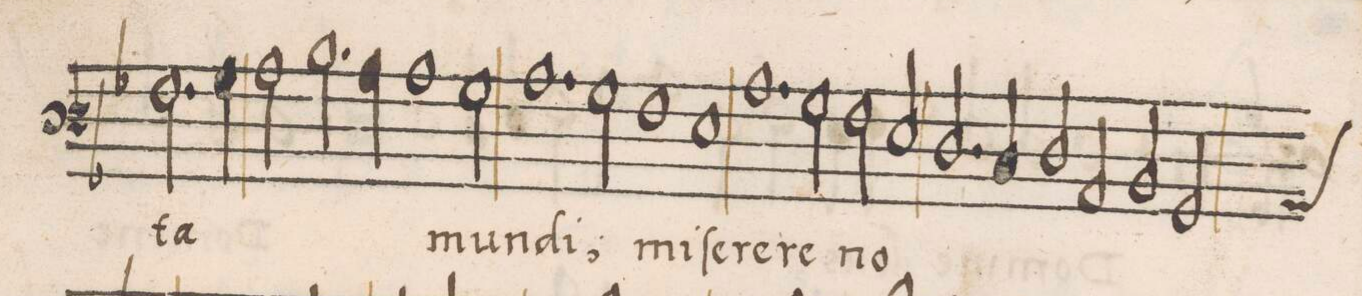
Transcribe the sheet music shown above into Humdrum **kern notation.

**kern	**text
*I"BASSVS	*
*clefF3	*
*k[b-]	*
*met(C|)	*
*M2/1	*
2.A\	-ta
4B-\	.
=100-	=100-
2c\	.
2.d\	.
4c\	.
1c\	mun-
=101-	=101-
2B-\	.
1.c\	.
=102-	=102-
2B-\	-di,
1A\	mi-
=103-	=103-
1G\	-ſe-
1.c\	-re-
=104-	=104-
2B-\	-re
2A\	no-
2G/	.
=105-	=105-
2.F/	.
4E/	.
2F/	.
2C/	.
=106-	=106-
2D/	.
2BB-/	.
*-	*-
